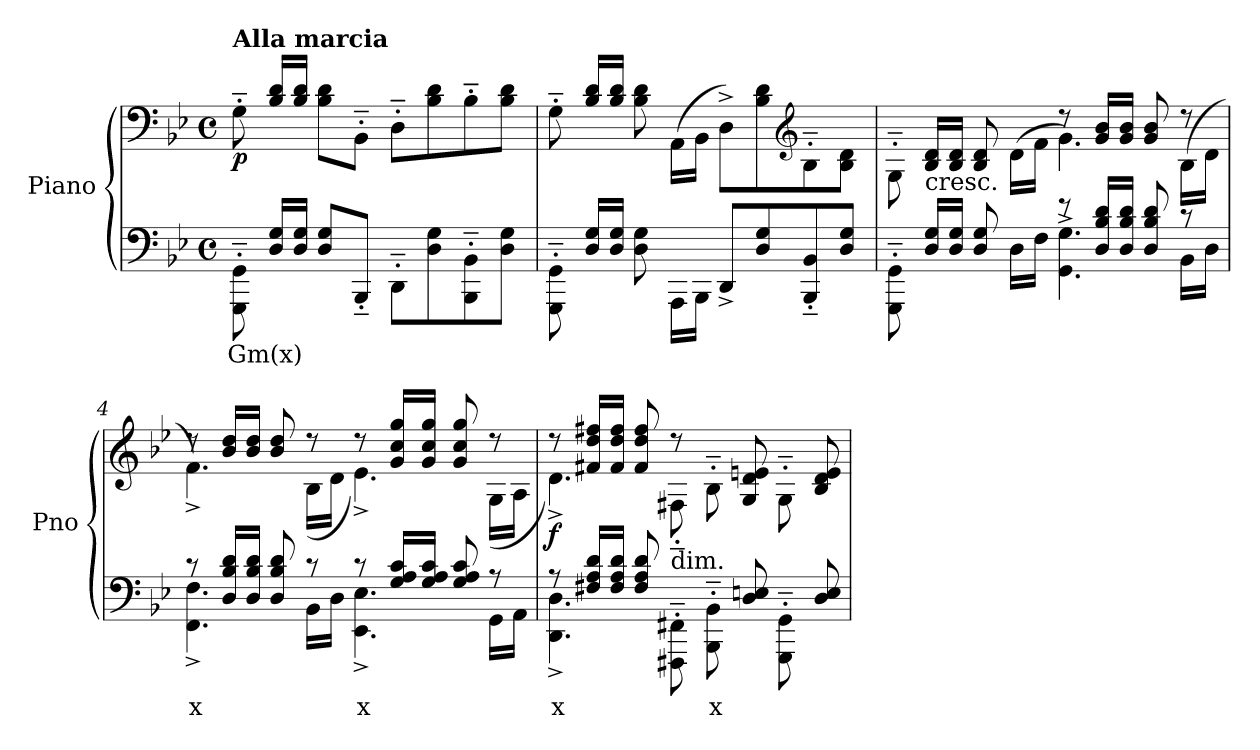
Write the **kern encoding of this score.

**kern	**text	**kern	**dynam
*part1	*part1	*part1	*part1
*staff2	*staff2	*staff1	*staff1/2
*I"Piano	*	*	*
*I'Pno	*	*	*
*clefF4	*	*clefF4	*
*k[b-e-]	*	*k[b-e-]	*
*B-:	*	*B-:	*
*M4/4	*	*M4/4	*
*met(c)	*	*met(c)	*
*MM108	*	*MM108	*
=1	=1	=1	=1
!	!	!LO:TX:a:B:t=Alla marcia	!
!	!LO:LY:b	!	!LO:DY:b
8GGG\'~ 8GG\'~	Gm(x)	8G'~\	p
16D/ 16G/LL	.	16B-/ 16d/LL	.
16D/ 16G/JJ	.	16B-/ 16d/JJ	.
8D/ 8G/L	.	8B-\ 8d\L	.
8BBB-'~/J	.	8BB-'~\J	.
8DD'~\L	.	8D'~\L	.
8D\ 8G\	.	8B-\ 8d\	.
8BBB-\'~ 8BB-\'~	.	8B-'~\	.
8D\ 8G\J	.	8B-\ 8d\J	.
=2	=2	=2	=2
8GGG\'~ 8GG\'~	.	8G'~\	.
16D/ 16G/LL	.	16B-/ 16d/LL	.
16D/ 16G/JJ	.	16B-/ 16d/JJ	.
8D\ 8G\	.	8B-\ 8d\	.
16AAA\LL	.	(>16AA\LL	.
16BBB-\JJ	.	16BB-\JJ	.
8DD^/L	.	8D^\L)	.
8D/ 8G/	.	8B-\ 8d\	.
*	*	*clefG2	*
8BBB-/'~ 8BB-/'~	.	8B-'~\	.
8D/ 8G/J	.	8B-\ 8d\J	.
=3	=3	=3	=3
*^	*	*^	*
8GGG\'~ 8GG\'~	2ryy	.	8G'~\	2ryy	.
!	!	!	!LO:TX:b:t=cresc.	!	!
16D/ 16G/LL	.	.	16B-/ 16d/LL	.	.
16D/ 16G/JJ	.	.	16B-/ 16d/JJ	.	.
8D/ 8G/	.	.	8B-/ 8d/	.	.
16D\LL	.	.	(<16d\LL	.	.
16F\JJ	.	.	16f\JJ	.	.
4.GG\^ 4.G\^	8re	.	4.g\)	8rdd	.
.	16D/ 16B-/ 16d/LL	.	.	16g/ 16b-/LL	.
.	16D/ 16B-/ 16d/JJ	.	.	16g/ 16b-/JJ	.
.	8D/ 8B-/ 8d/	.	.	8g/ 8b-/	.
16BB-\LL	8rc	.	(<16B-\LL	8rdd	.
16D\JJ	.	.	16d\JJ	.	.
!!LO:LB:g=z	!!
=4	=4	=4	=4	=4	=4
!	!	!LO:LY:b	!	!	!
8rc	4.FF\^ 4.F\^	x	8rdd	4.f^\)	.
16D/ 16B-/ 16d/LL	.	.	16b-/ 16dd/LL	.	.
16D/ 16B-/ 16d/JJ	.	.	16b-/ 16dd/JJ	.	.
8D/ 8B-/ 8d/	.	.	8b-/ 8dd/	.	.
8rc	16BB-\LL	.	8rdd	(<16B-\LL	.
.	16D\JJ	.	.	16d\JJ	.
!	!	!LO:LY:b	!	!	!
8rc	4.EE-\^ 4.E-\^	x	8rdd	4.e-^\)	.
16G/ 16A/ 16c/LL	.	.	16g/ 16cc/ 16gg/LL	.	.
16G/ 16A/ 16c/JJ	.	.	16g/ 16cc/ 16gg/JJ	.	.
8G/ 8A/ 8c/	.	.	8g/ 8cc/ 8gg/	.	.
8rA	16GG\LL	.	8rdd	(<16G\LL	.
.	16AA\JJ	.	.	16A\JJ	.
=5	=5	=5	=5	=5	=5
!	!	!LO:LY:b	!	!	!LO:DY:b
8rA	4.DD\^ 4.D\^	x	8rdd	4.d^\)	f
16F#X/ 16A/ 16d/LL	.	.	16f#X/ 16dd/ 16ff#X/LL	.	.
16F#/ 16A/ 16d/JJ	.	.	16f#/ 16dd/ 16ff#/JJ	.	.
8F#/ 8A/ 8d/	.	.	8f#/ 8dd/ 8ff#/	.	.
!	!	!	!LO:TX:b:t=dim.	!	!
8ryy	8FFF#X\~' 8FF#X\~'	.	8rdd	8F#X~'\	.
!	!	!LO:LY:b	!	!	!
8ryy	8BBB-\~' 8BB-\~'	x	8ryy	8B-~'\	.
8D/ 8En/	8ryy	.	8G/ 8d/ 8en/	8ryy	.
8ryy	8GGG\~' 8GG\~'	.	8ryy	8G~'\	.
8D/ 8E/	8ryy	.	8B-/ 8d/ 8e/	8ryy	.
*v	*v	*	*	*	*
*	*	*v	*v	*
=	=	=	=
*-	*-	*-	*-
